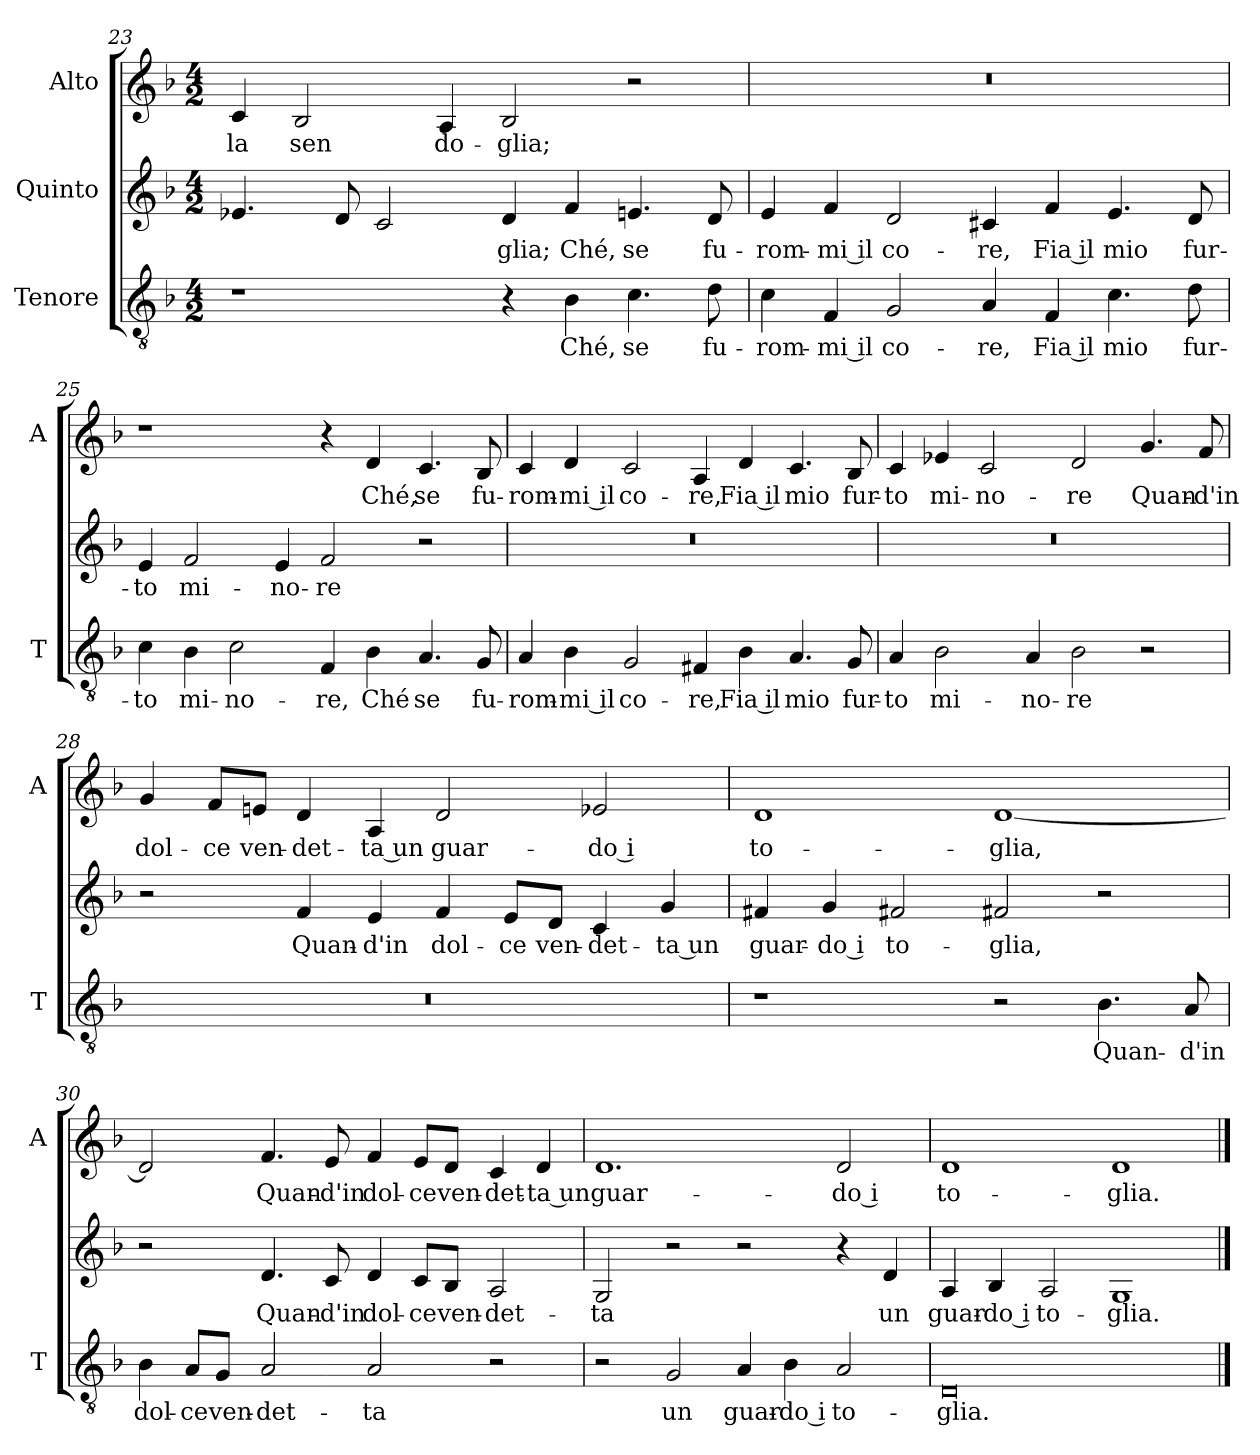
**kern	**text	**kern	**text	**kern	**text
*part3	*part3	*part2	*part2	*part1	*part1
*staff3	*staff3	*staff2	*staff2	*staff1	*staff1
*I"Tenore	*	*I"Quinto	*	*I"Alto	*
*I'T	*	*	*	*I'A	*
*clefGv2	*	*clefG2	*	*clefG2	*
*k[b-]	*	*k[b-]	*	*k[b-]	*
*F:	*	*F:	*	*F:	*
*M4/2	*	*M4/2	*	*M4/2	*
=23	=23	=23	=23	=23	=23
1r	.	4.e-X	.	4c	-la
.	.	.	.	2B-	sen
.	.	8d	.	.	.
.	.	2c	.	.	.
.	.	.	.	4A	do-
4r	.	4d	-glia;	2B-	-glia;
4B-	Ché,	4f	Ché,	.	.
4.c	se	4.en	se	2r	.
8d	fu-	8d	fu-	.	.
=24	=24	=24	=24	=24	=24
4c	-rom-	4e	-rom-	0r	.
4F	-mi il	4f	-mi il	.	.
2G	co-	2d	co-	.	.
4A	-re,	4c#X	-re,	.	.
4F	Fia il	4f	Fia il	.	.
4.c	mio	4.e	mio	.	.
8d	fur-	8d	fur-	.	.
=25	=25	=25	=25	=25	=25
4c	-to	4e	-to	1r	.
4B-	mi-	2f	mi-	.	.
2c	-no-	.	.	.	.
.	.	4e	-no-	.	.
4F	-re,	2f	-re	4r	.
4B-	Ché	.	.	4d	Ché,
4.A	se	2r	.	4.c	se
8G	fu-	.	.	8B-	fu-
=26	=26	=26	=26	=26	=26
4A	-rom-	0r	.	4c	-rom-
4B-	-mi il	.	.	4d	-mi il
2G	co-	.	.	2c	co-
4F#X	-re,	.	.	4A	-re,
4B-	Fia il	.	.	4d	Fia il
4.A	mio	.	.	4.c	mio
8G	fur-	.	.	8B-	fur-
=27	=27	=27	=27	=27	=27
4A	-to	0r	.	4c	-to
2B-	mi-	.	.	4e-X	mi-
.	.	.	.	2c	-no-
4A	-no-	.	.	.	.
2B-	-re	.	.	2d	-re
2r	.	.	.	4.g	Quan-
.	.	.	.	8f	-d'in
=28	=28	=28	=28	=28	=28
0r	.	2r	.	4g	dol-
.	.	.	.	8f/L	-ce
.	.	.	.	8en/J	ven-
.	.	4f	Quan-	4d	-det-
.	.	4e	-d'in	4A	-ta un
.	.	4f	dol-	2d	guar-
.	.	8e/L	-ce	.	.
.	.	8d/J	ven-	.	.
.	.	4c	-det-	2e-X	-do i
.	.	4g	-ta un	.	.
=29	=29	=29	=29	=29	=29
1r	.	4f#X	guar-	1d	to-
.	.	4g	-do i	.	.
.	.	2f#X	to-	.	.
2r	.	2f#X	-glia,	[1d	-glia,
4.B-	Quan-	2r	.	.	.
8A	-d'in	.	.	.	.
=30	=30	=30	=30	=30	=30
4B-	dol-	2r	.	2d]	.
8A/L	-ce	.	.	.	.
8G/J	ven-	.	.	.	.
2A	-det-	4.d	Quan-	4.f	Quan-
.	.	8c	-d'in	8e	-d'in
2A	-ta	4d	dol-	4f	dol-
.	.	8c/L	-ce	8e/L	-ce
.	.	8B-/J	ven-	8d/J	ven-
2r	.	2A	-det-	4c	-det-
.	.	.	.	4d	-ta un
=31	=31	=31	=31	=31	=31
2r	.	2G	-ta	1.d	guar-
2G	un	2r	.	.	.
4A	guar-	2r	.	.	.
4B-	-do i	.	.	.	.
2A	to-	4r	.	2d	-do i
.	.	4d	un	.	.
=32	=32	=32	=32	=32	=32
0D	-glia.	4A	guar-	1d	to-
.	.	4B-	-do i	.	.
.	.	2A	to-	.	.
.	.	1G	-glia.	1d	-glia.
==	==	==	==	==	==
*-	*-	*-	*-	*-	*-
